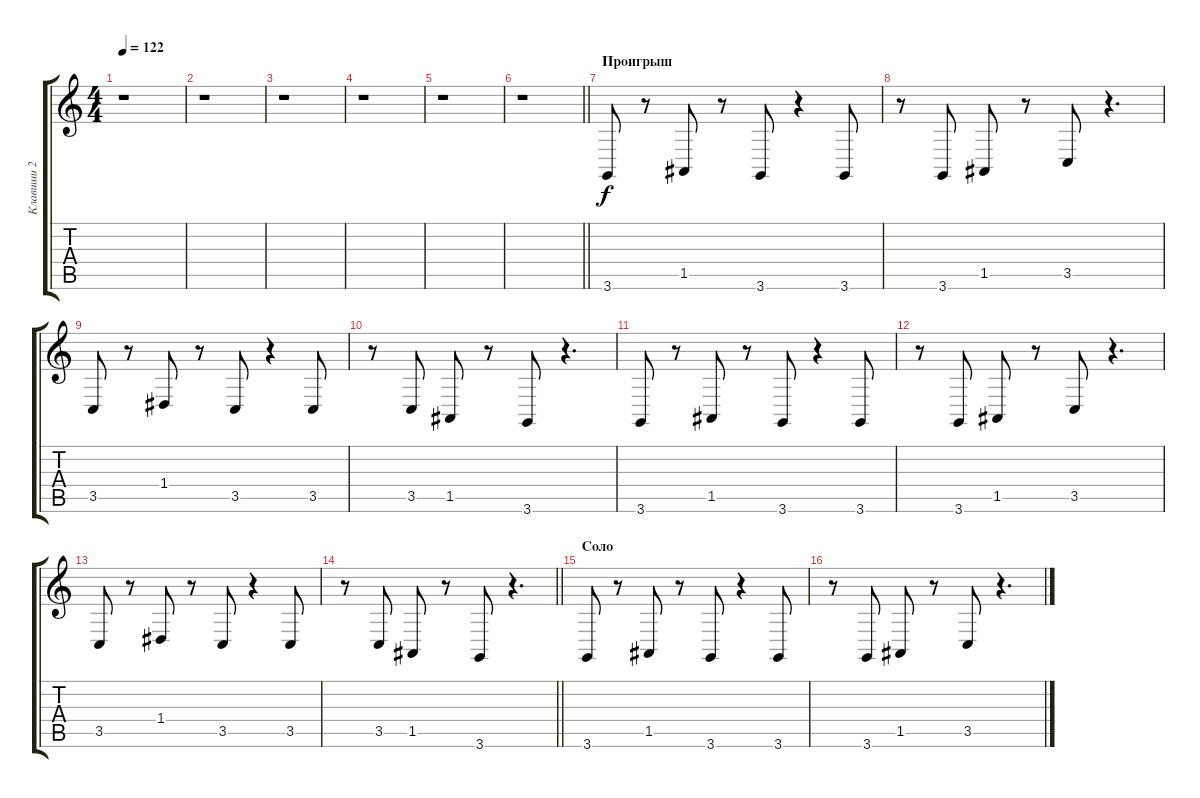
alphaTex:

\track ("Клавиши 2" "Клавиши 2") {instrument frenchhorn}
\staff {score tabs}
\tuning (E4 B3 G3 D3 A2 E2) {hide}
\ts (4 4)
\tempo 122
\clef g2
\ks c
r.1{dy f} |
r.1 |
r.1 |
r.1 |
r.1 |
\barLineRight lightlight
r.1 |
\section ("" "Проигрыш")
3.6.8 r.8 1.5.8 r.8 3.6.8 r.4 3.6.8 |
r.8 3.6.8 1.5.8 r.8 3.5.8 r.4{d} |
3.5.8 r.8 1.4.8 r.8 3.5.8 r.4 3.5.8 |
r.8 3.5.8 1.5.8 r.8 3.6.8 r.4{d} |
3.6.8 r.8 1.5.8 r.8 3.6.8 r.4 3.6.8 |
r.8 3.6.8 1.5.8 r.8 3.5.8 r.4{d} |
3.5.8 r.8 1.4.8 r.8 3.5.8 r.4 3.5.8 |
\barLineRight lightlight
r.8 3.5.8 1.5.8 r.8 3.6.8 r.4{d} |
\section ("" "Соло")
3.6.8 r.8 1.5.8 r.8 3.6.8 r.4 3.6.8 |
r.8 3.6.8 1.5.8 r.8 3.5.8 r.4{d}
